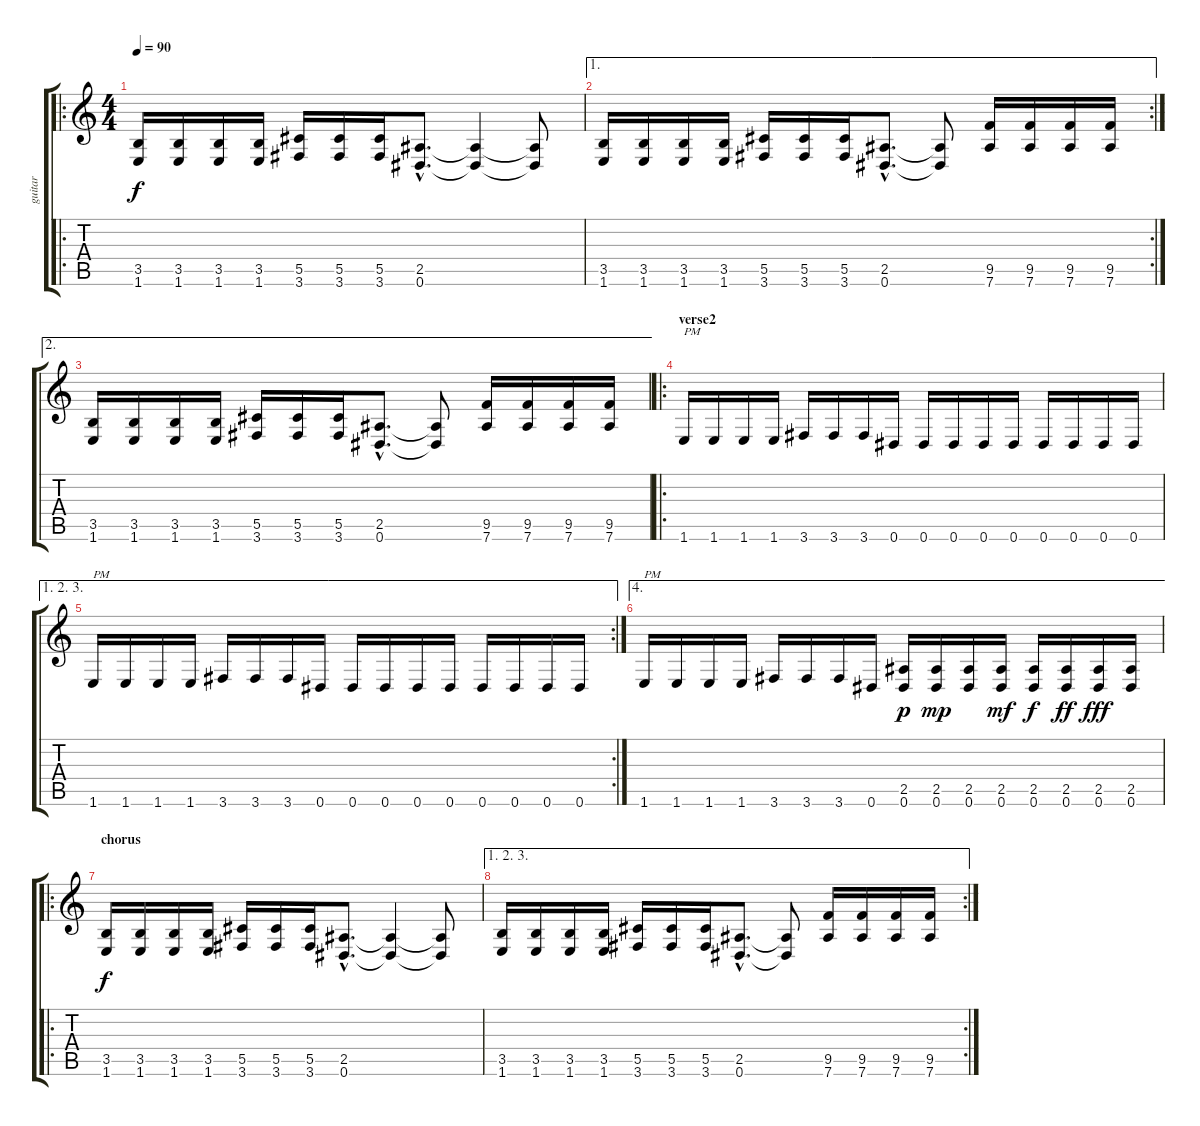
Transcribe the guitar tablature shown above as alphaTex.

\track ("guitar" "guitar") {instrument distortionguitar}
\staff {score tabs}
\tuning (Eb4 Bb3 Gb3 Db3 Ab2 Eb2) {hide}
\ro
\ts (4 4)
\tempo 90
\clef g2
\ks c
(3.5 1.6).16{dy f} (3.5 1.6).16 (3.5 1.6).16 (3.5 1.6).16 (5.5 3.6).16 (5.5 3.6).16 (5.5 3.6).16 (2.5{hac} 0.6{hac}).8{d} (2.5{t} 0.6{t}).4 (2.5{t} 0.6{t}).8 |
\ae 1
\rc 2
(3.5 1.6).16 (3.5 1.6).16 (3.5 1.6).16 (3.5 1.6).16 (5.5 3.6).16 (5.5 3.6).16 (5.5 3.6).16 (2.5{hac} 0.6{hac}).8{d} (2.5{t} 0.6{t}).8 (9.5 7.6).16 (9.5 7.6).16 (9.5 7.6).16 (9.5 7.6).16 |
\ae 2
(3.5 1.6).16 (3.5 1.6).16 (3.5 1.6).16 (3.5 1.6).16 (5.5 3.6).16 (5.5 3.6).16 (5.5 3.6).16 (2.5{hac} 0.6{hac}).8{d} (2.5{t} 0.6{t}).8 (9.5 7.6).16 (9.5 7.6).16 (9.5 7.6).16 (9.5 7.6).16 |
\ro
\section ("" "verse2")
1.6.16{txt "PM"} 1.6.16 1.6.16 1.6.16 3.6.16 3.6.16 3.6.16 0.6.16 0.6.16 0.6.16 0.6.16 0.6.16 0.6.16 0.6.16 0.6.16 0.6.16 |
\ae (1 2 3)
\rc 2
1.6.16{txt "PM"} 1.6.16 1.6.16 1.6.16 3.6.16 3.6.16 3.6.16 0.6.16 0.6.16 0.6.16 0.6.16 0.6.16 0.6.16 0.6.16 0.6.16 0.6.16 |
\ae 4
1.6.16{txt "PM"} 1.6.16 1.6.16 1.6.16 3.6.16 3.6.16 3.6.16 0.6.16 (2.5 0.6).16{dy p} (2.5 0.6).16{dy mp} (2.5 0.6).16 (2.5 0.6).16{dy mf} (2.5 0.6).16{dy f} (2.5 0.6).16{dy ff} (2.5 0.6).16{dy fff} (2.5 0.6).16 |
\ro
\section ("" "chorus")
(3.5 1.6).16{dy f} (3.5 1.6).16 (3.5 1.6).16 (3.5 1.6).16 (5.5 3.6).16 (5.5 3.6).16 (5.5 3.6).16 (2.5{hac} 0.6{hac}).8{d} (2.5{t} 0.6{t}).4 (2.5{t} 0.6{t}).8 |
\ae (1 2 3)
\rc 2
(3.5 1.6).16 (3.5 1.6).16 (3.5 1.6).16 (3.5 1.6).16 (5.5 3.6).16 (5.5 3.6).16 (5.5 3.6).16 (2.5{hac} 0.6{hac}).8{d} (2.5{t} 0.6{t}).8 (9.5 7.6).16 (9.5 7.6).16 (9.5 7.6).16 (9.5 7.6).16
